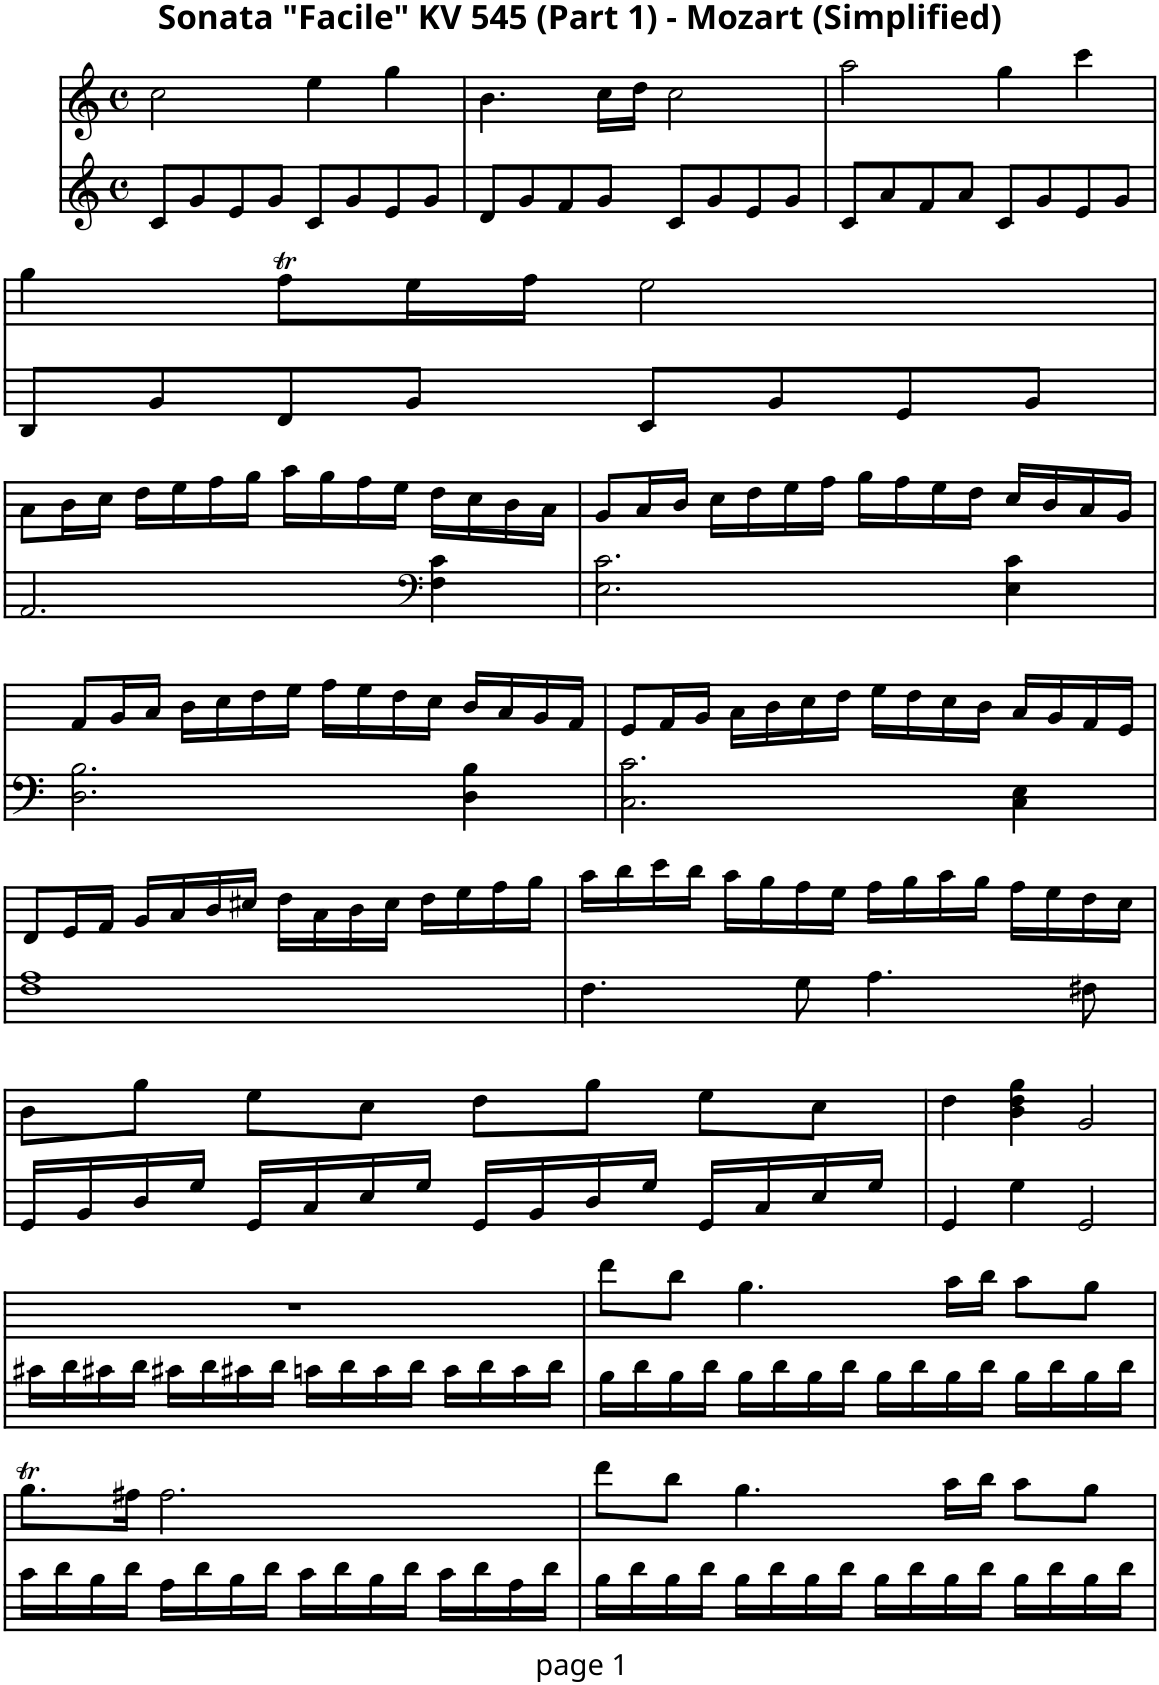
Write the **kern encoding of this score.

**kern	**kern
*part1	*part1
*staff2	*staff1
*I"Piano	*
*I'Pno	*
*clefG2	*clefG2
*k[]	*k[]
*M4/4	*M4/4
*met(c)	*met(c)
=1	=1
8c/L	2cc\
8g/	.
8e/	.
8g/J	.
8c/L	4ee\
8g/	.
8e/	4gg\
8g/J	.
=2	=2
8d/L	4.b\
8g/	.
8f/	.
8g/J	16cc\LL
.	16dd\JJ
8c/L	2cc\
8g/	.
8e/	.
8g/J	.
=3	=3
8c/L	2aa\
8a/	.
8f/	.
8a/J	.
8c/L	4gg\
8g/	.
8e/	4ccc\
8g/J	.
!!LO:LB:g=z
=4	=4
8B/L	4gg\
8g/	.
8d/	8ffT\L
8g/J	16ee\L
.	16ff\JJ
8c/L	2ee\
8g/	.
8e/	.
8g/J	.
!!LO:LB:g=z
=5	=5
2.f/	8a\L
.	16b\L
.	16cc\JJ
.	16dd\LL
.	16ee\
.	16ff\
.	16gg\JJ
.	16aa\LL
.	16gg\
.	16ff\
.	16ee\JJ
*clefF4	*
4F\ 4c\	16dd\LL
.	16cc\
.	16b\
.	16a\JJ
=6	=6
2.E\ 2.c\	8g/L
.	16a/L
.	16b/JJ
.	16cc\LL
.	16dd\
.	16ee\
.	16ff\JJ
.	16gg\LL
.	16ff\
.	16ee\
.	16dd\JJ
4E\ 4c\	16cc/LL
.	16b/
.	16a/
.	16g/JJ
!!LO:LB:g=z
=7	=7
2.D\ 2.B\	8f/L
.	16g/L
.	16a/JJ
.	16b\LL
.	16cc\
.	16dd\
.	16ee\JJ
.	16ff\LL
.	16ee\
.	16dd\
.	16cc\JJ
4D\ 4B\	16b/LL
.	16a/
.	16g/
.	16f/JJ
=8	=8
2.C\ 2.c\	8e/L
.	16f/L
.	16g/JJ
.	16a\LL
.	16b\
.	16cc\
.	16dd\JJ
.	16ee\LL
.	16dd\
.	16cc\
.	16b\JJ
4C\ 4E\	16a/LL
.	16g/
.	16f/
.	16e/JJ
!!LO:LB:g=z
=9	=9
1F 1A	8d/L
.	16e/L
.	16f/JJ
.	16g/LL
.	16a/
.	16b/
.	16cc#X/JJ
.	16dd\LL
.	16a\
.	16b\
.	16cc#\JJ
.	16dd\LL
.	16ee\
.	16ff\
.	16gg\JJ
=10	=10
4.F\	16aa\LL
.	16bb\
.	16ccc\
.	16bb\JJ
.	16aa\LL
.	16gg\
8G\	16ff\
.	16ee\JJ
4.A\	16ff\LL
.	16gg\
.	16aa\
.	16gg\JJ
.	16ff\LL
.	16ee\
8F#X\	16dd\
.	16cc\JJ
!!LO:LB:g=z
=11	=11
16GG/LL	8b\L
16BB/	.
16D/	8gg\J
16G/JJ	.
16GG/LL	8ee\L
16C/	.
16E/	8cc\J
16G/JJ	.
16GG/LL	8dd\L
16BB/	.
16D/	8gg\J
16G/JJ	.
16GG/LL	8ee\L
16C/	.
16E/	8cc\J
16G/JJ	.
=12	=12
4GG/	4dd\
4G\	4b\ 4dd\ 4gg\
2GG/	2g/
!!LO:LB:g=z
=13	=13
16c#X\LL	1r
16d\	.
16c#X\	.
16d\JJ	.
16c#X\LL	.
16d\	.
16c#X\	.
16d\JJ	.
16cn\LL	.
16d\	.
16c\	.
16d\JJ	.
16c\LL	.
16d\	.
16c\	.
16d\JJ	.
=14	=14
16B\LL	8ddd\L
16d\	.
16B\	8bb\J
16d\JJ	.
16B\LL	4.gg\
16d\	.
16B\	.
16d\JJ	.
16B\LL	.
16d\	.
16B\	16aa\LL
16d\JJ	16bb\JJ
16B\LL	8aa\L
16d\	.
16B\	8gg\J
16d\JJ	.
!!LO:LB:g=z
=15	=15
16c\LL	8.ggT\L
16d\	.
16B\	.
16d\JJ	16ff#X\Jk
16A\LL	2.ff#\
16d\	.
16B\	.
16d\JJ	.
16c\LL	.
16d\	.
16B\	.
16d\JJ	.
16c\LL	.
16d\	.
16A\	.
16d\JJ	.
=16	=16
16B\LL	8ddd\L
16d\	.
16B\	8bb\J
16d\JJ	.
16B\LL	4.gg\
16d\	.
16B\	.
16d\JJ	.
16B\LL	.
16d\	.
16B\	16aa\LL
16d\JJ	16bb\JJ
16B\LL	8aa\L
16d\	.
16B\	8gg\J
16d\JJ	.
=	=
*-	*-
